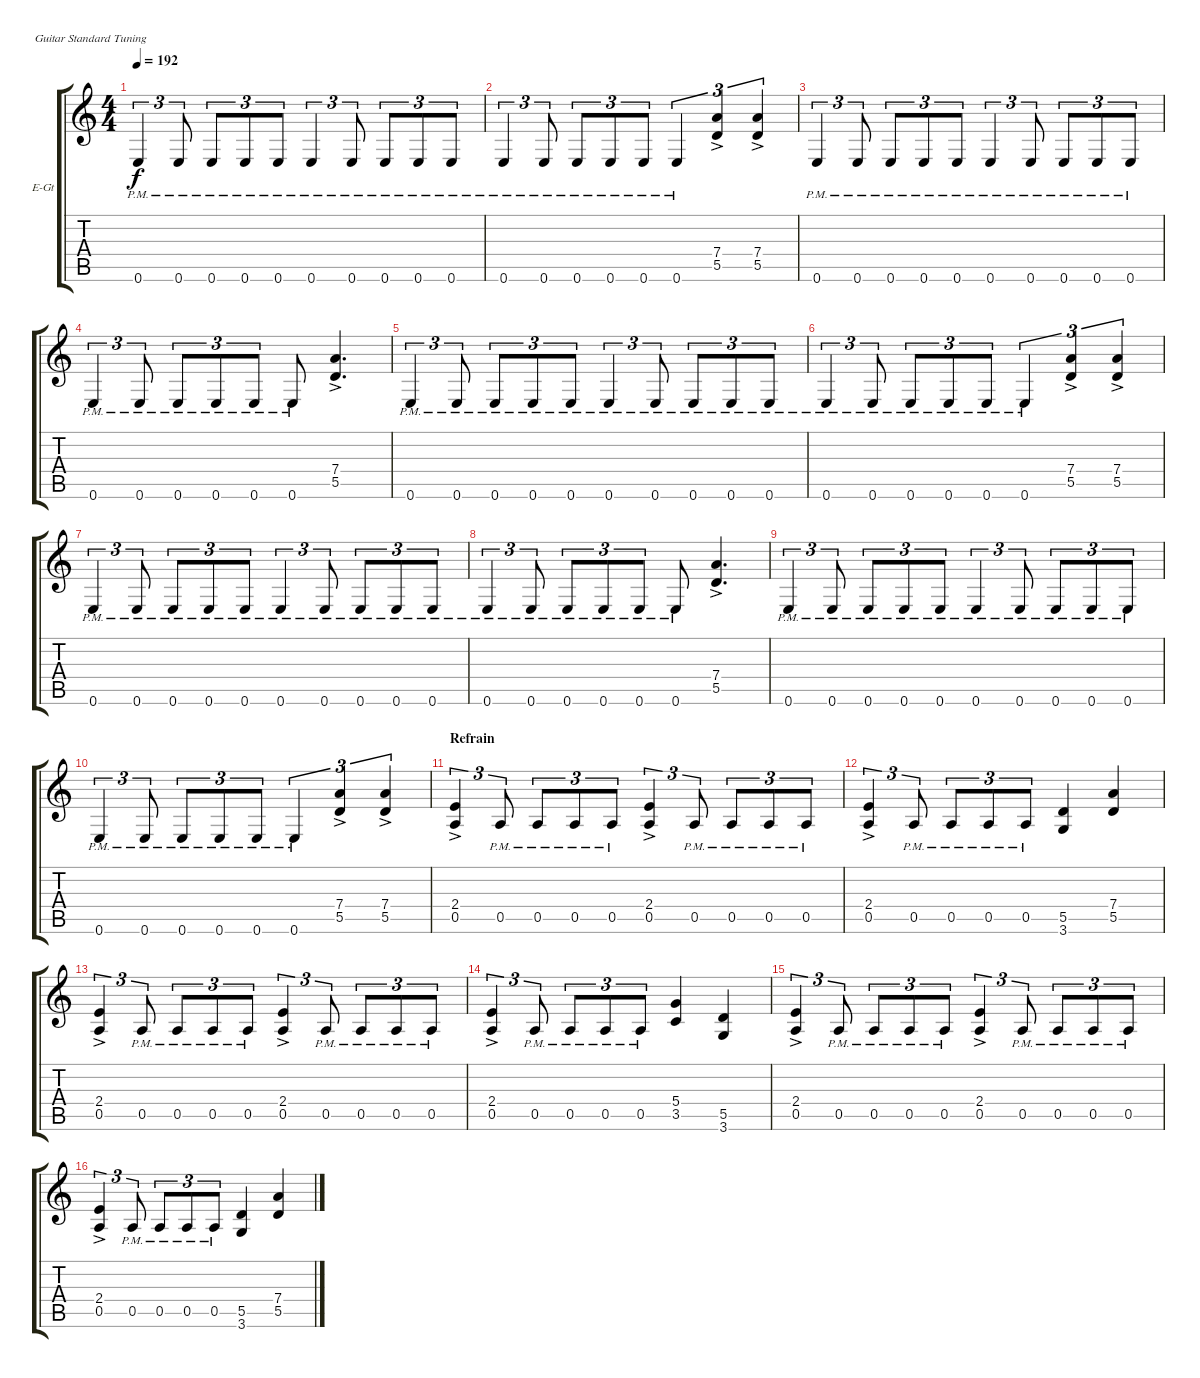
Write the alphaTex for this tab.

\bracketExtendMode groupsimilarinstruments
\firstSystemTrackNameOrientation horizontal
\otherSystemsTrackNameOrientation horizontal
\track ("Guitar 1" "E-Gt") {instrument distortionguitar}
\staff {score tabs}
\tuning (E4 B3 G3 D3 A2 E2)
\ts (4 4)
\tempo 192
\clef g2
\scale
0.333333
\ks c
0.6{pm}.4{tu (3 2) dy f} 0.6{pm}.8{tu (3 2)} 0.6{pm}.8{tu (3 2)} 0.6{pm}.8{tu (3 2)} 0.6{pm}.8{tu (3 2)} 0.6{pm}.4{tu (3 2)} 0.6{pm}.8{tu (3 2)} 0.6{pm}.8{tu (3 2)} 0.6{pm}.8{tu (3 2)} 0.6{pm}.8{tu (3 2)} |
\scale
0.333333 0.6{pm}.4{tu (3 2)} 0.6{pm}.8{tu (3 2)} 0.6{pm}.8{tu (3 2)} 0.6{pm}.8{tu (3 2)} 0.6{pm}.8{tu (3 2)} 0.6{pm}.4{tu (3 2)} (7.4{ac} 5.5{ac}).4{tu (3 2)} (7.4{ac} 5.5{ac}).4{tu (3 2)} |
\scale
0.333333 0.6{pm}.4{tu (3 2)} 0.6{pm}.8{tu (3 2)} 0.6{pm}.8{tu (3 2)} 0.6{pm}.8{tu (3 2)} 0.6{pm}.8{tu (3 2)} 0.6{pm}.4{tu (3 2)} 0.6{pm}.8{tu (3 2)} 0.6{pm}.8{tu (3 2)} 0.6{pm}.8{tu (3 2)} 0.6{pm}.8{tu (3 2)} |
\scale
0.333333 0.6{pm}.4{tu (3 2)} 0.6{pm}.8{tu (3 2)} 0.6{pm}.8{tu (3 2)} 0.6{pm}.8{tu (3 2)} 0.6{pm}.8{tu (3 2)} 0.6{pm}.8 (7.4{ac} 5.5{ac}).4{d} |
\scale
0.333333 0.6{pm}.4{tu (3 2)} 0.6{pm}.8{tu (3 2)} 0.6{pm}.8{tu (3 2)} 0.6{pm}.8{tu (3 2)} 0.6{pm}.8{tu (3 2)} 0.6{pm}.4{tu (3 2)} 0.6{pm}.8{tu (3 2)} 0.6{pm}.8{tu (3 2)} 0.6{pm}.8{tu (3 2)} 0.6{pm}.8{tu (3 2)} |
\scale
0.333333 0.6{pm}.4{tu (3 2)} 0.6{pm}.8{tu (3 2)} 0.6{pm}.8{tu (3 2)} 0.6{pm}.8{tu (3 2)} 0.6{pm}.8{tu (3 2)} 0.6{pm}.4{tu (3 2)} (7.4{ac} 5.5{ac}).4{tu (3 2)} (7.4{ac} 5.5{ac}).4{tu (3 2)} |
\scale
0.333333 0.6{pm}.4{tu (3 2)} 0.6{pm}.8{tu (3 2)} 0.6{pm}.8{tu (3 2)} 0.6{pm}.8{tu (3 2)} 0.6{pm}.8{tu (3 2)} 0.6{pm}.4{tu (3 2)} 0.6{pm}.8{tu (3 2)} 0.6{pm}.8{tu (3 2)} 0.6{pm}.8{tu (3 2)} 0.6{pm}.8{tu (3 2)} |
\scale
0.333333 0.6{pm}.4{tu (3 2)} 0.6{pm}.8{tu (3 2)} 0.6{pm}.8{tu (3 2)} 0.6{pm}.8{tu (3 2)} 0.6{pm}.8{tu (3 2)} 0.6{pm}.8 (7.4{ac} 5.5{ac}).4{d} |
\scale
0.333333 0.6{pm}.4{tu (3 2)} 0.6{pm}.8{tu (3 2)} 0.6{pm}.8{tu (3 2)} 0.6{pm}.8{tu (3 2)} 0.6{pm}.8{tu (3 2)} 0.6{pm}.4{tu (3 2)} 0.6{pm}.8{tu (3 2)} 0.6{pm}.8{tu (3 2)} 0.6{pm}.8{tu (3 2)} 0.6{pm}.8{tu (3 2)} |
\scale
0.333333 0.6{pm}.4{tu (3 2)} 0.6{pm}.8{tu (3 2)} 0.6{pm}.8{tu (3 2)} 0.6{pm}.8{tu (3 2)} 0.6{pm}.8{tu (3 2)} 0.6{pm}.4{tu (3 2)} (7.4{ac} 5.5{ac}).4{tu (3 2)} (7.4{ac} 5.5{ac}).4{tu (3 2)} |
\section ("" "Refrain")
\scale
0.333333 (2.4{ac} 0.5{ac}).4{tu (3 2)} 0.5{pm}.8{tu (3 2)} 0.5{pm}.8{tu (3 2)} 0.5{pm}.8{tu (3 2)} 0.5{pm}.8{tu (3 2)} (2.4{ac} 0.5{ac}).4{tu (3 2)} 0.5{pm}.8{tu (3 2)} 0.5{pm}.8{tu (3 2)} 0.5{pm}.8{tu (3 2)} 0.5{pm}.8{tu (3 2)} |
\scale
0.333333 (2.4{ac} 0.5{ac}).4{tu (3 2)} 0.5{pm}.8{tu (3 2)} 0.5{pm}.8{tu (3 2)} 0.5{pm}.8{tu (3 2)} 0.5{pm}.8{tu (3 2)} (5.5 3.6).4 (7.4 5.5).4 |
\scale
0.333333 (2.4{ac} 0.5{ac}).4{tu (3 2)} 0.5{pm}.8{tu (3 2)} 0.5{pm}.8{tu (3 2)} 0.5{pm}.8{tu (3 2)} 0.5{pm}.8{tu (3 2)} (2.4{ac} 0.5{ac}).4{tu (3 2)} 0.5{pm}.8{tu (3 2)} 0.5{pm}.8{tu (3 2)} 0.5{pm}.8{tu (3 2)} 0.5{pm}.8{tu (3 2)} |
\scale
0.333333 (2.4{ac} 0.5{ac}).4{tu (3 2)} 0.5{pm}.8{tu (3 2)} 0.5{pm}.8{tu (3 2)} 0.5{pm}.8{tu (3 2)} 0.5{pm}.8{tu (3 2)} (5.4 3.5).4 (5.5 3.6).4 |
\scale
0.333333 (2.4{ac} 0.5{ac}).4{tu (3 2)} 0.5{pm}.8{tu (3 2)} 0.5{pm}.8{tu (3 2)} 0.5{pm}.8{tu (3 2)} 0.5{pm}.8{tu (3 2)} (2.4{ac} 0.5{ac}).4{tu (3 2)} 0.5{pm}.8{tu (3 2)} 0.5{pm}.8{tu (3 2)} 0.5{pm}.8{tu (3 2)} 0.5{pm}.8{tu (3 2)} |
\scale
0.333333 (2.4{ac} 0.5{ac}).4{tu (3 2)} 0.5{pm}.8{tu (3 2)} 0.5{pm}.8{tu (3 2)} 0.5{pm}.8{tu (3 2)} 0.5{pm}.8{tu (3 2)} (5.5 3.6).4 (7.4 5.5).4
